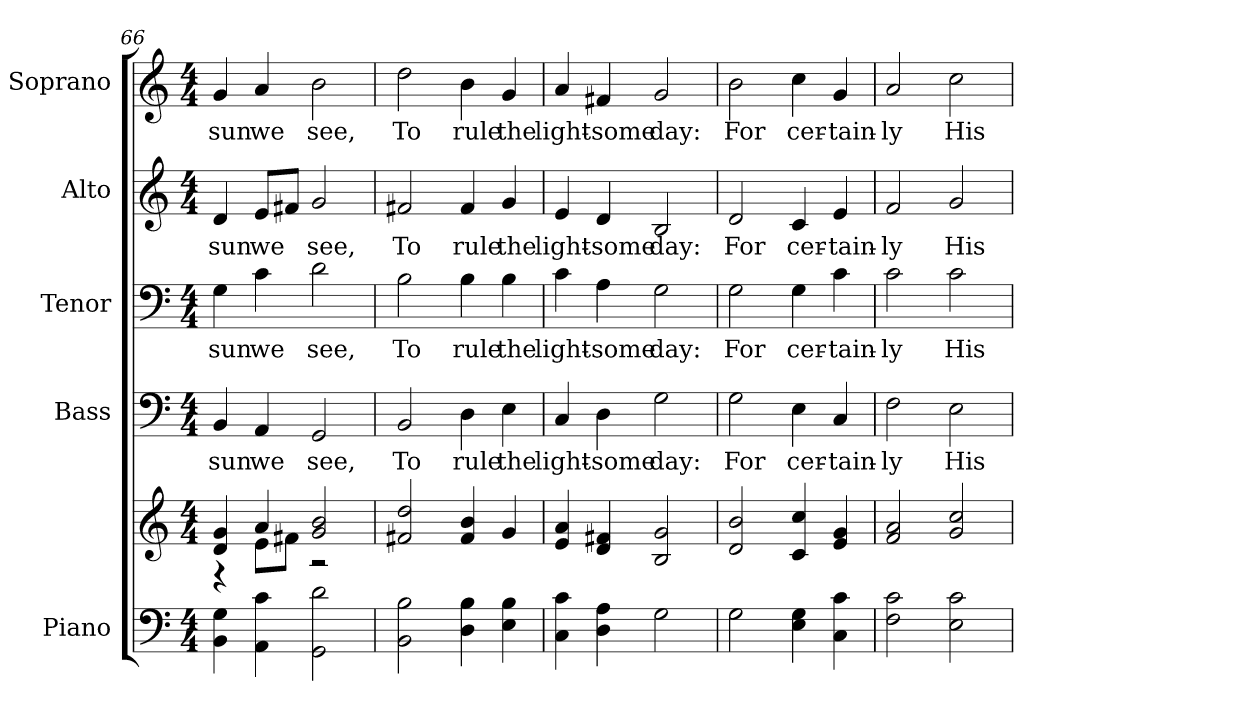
**kern	**kern	**kern	**text	**kern	**text	**kern	**text	**kern	**text
*part5	*part5	*part4	*part4	*part3	*part3	*part2	*part2	*part1	*part1
*staff6	*staff5	*staff4	*staff4	*staff3	*staff3	*staff2	*staff2	*staff1	*staff1
*I"Piano	*	*I"Bass	*	*I"Tenor	*	*I"Alto	*	*I"Soprano	*
*I'Pno.	*	*I'B.	*	*I'T.	*	*I'A.	*	*I'S.	*
*clefF4	*clefG2	*clefF4	*	*clefF4	*	*clefG2	*	*clefG2	*
*k[]	*k[]	*k[]	*	*k[]	*	*k[]	*	*k[]	*
*C:	*C:	*C:	*	*C:	*	*C:	*	*C:	*
*M4/4	*M4/4	*M4/4	*	*M4/4	*	*M4/4	*	*M4/4	*
=66	=66	=66	=66	=66	=66	=66	=66	=66	=66
*	*^	*	*	*	*	*	*	*	*
!	!	!	!	!LO:LY:b:color=#000000	!	!	!	!	!	!
!	!	!	!	!	!	!LO:LY:b:color=#000000	!	!	!	!
!	!	!	!	!	!	!	!	!LO:LY:b:color=#000000	!	!
!	!	!	!	!	!	!	!	!	!	!LO:LY:b:color=#000000
4BBi\ 4Gi	4di/ 4gi	4r	4BBi/	sun	4Gi\	sun	4di/	sun	4gi/	sun
!	!	!	!	!LO:LY:b:color=#000000	!	!	!	!	!	!
!	!	!	!	!	!	!LO:LY:b:color=#000000	!	!	!	!
!	!	!	!	!	!	!	!	!LO:LY:b:color=#000000	!	!
!	!	!	!	!	!	!	!	!	!	!LO:LY:b:color=#000000
4AAi\ 4ci	4ai/	8ei\L	4AAi/	we	4ci\	we	8ei/L	we	4ai/	we
.	.	8f#Xi\J	.	.	.	.	8f#Xi/J	.	.	.
!	!	!	!	!LO:LY:b:color=#000000	!	!	!	!	!	!
!	!	!	!	!	!	!LO:LY:b:color=#000000	!	!	!	!
!	!	!	!	!	!	!	!	!LO:LY:b:color=#000000	!	!
!	!	!	!	!	!	!	!	!	!	!LO:LY:b:color=#000000
2GGi\ 2di	2gi/ 2bi	2r	2GGi/	see,	2di\	see,	2gi/	see,	2bi\	see,
*	*v	*v	*	*	*	*	*	*	*	*
!!LO:PB:g=z
=67	=67	=67	=67	=67	=67	=67	=67	=67	=67
*	*^	*	*	*	*	*	*	*	*
!	!	!	!	!LO:LY:b:color=#000000	!	!	!	!	!	!
*	*v	*v	*	*	*	*	*	*	*	*
*	*^	*	*	*	*	*	*	*	*
!	!	!	!	!	!	!LO:LY:b:color=#000000	!	!	!	!
*	*v	*v	*	*	*	*	*	*	*	*
*	*^	*	*	*	*	*	*	*	*
!	!	!	!	!	!	!	!	!LO:LY:b:color=#000000	!	!
*	*v	*v	*	*	*	*	*	*	*	*
*	*^	*	*	*	*	*	*	*	*
!	!	!	!	!	!	!	!	!	!	!LO:LY:b:color=#000000
*	*v	*v	*	*	*	*	*	*	*	*
2BBi\ 2Bi	2f#Xi/ 2ddi	2BBi/	To	2Bi\	To	2f#Xi/	To	2ddi\	To
!	!	!	!LO:LY:b:color=#000000	!	!	!	!	!	!
!	!	!	!	!	!LO:LY:b:color=#000000	!	!	!	!
!	!	!	!	!	!	!	!LO:LY:b:color=#000000	!	!
!	!	!	!	!	!	!	!	!	!LO:LY:b:color=#000000
4Di\ 4Bi	4f#i/ 4bi	4Di\	rule	4Bi\	rule	4f#i/	rule	4bi\	rule
!	!	!	!LO:LY:b:color=#000000	!	!	!	!	!	!
!	!	!	!	!	!LO:LY:b:color=#000000	!	!	!	!
!	!	!	!	!	!	!	!LO:LY:b:color=#000000	!	!
!	!	!	!	!	!	!	!	!	!LO:LY:b:color=#000000
4Ei\ 4Bi	4gi/	4Ei\	the	4Bi\	the	4gi/	the	4gi/	the
=68	=68	=68	=68	=68	=68	=68	=68	=68	=68
!	!	!	!LO:LY:b:color=#000000	!	!	!	!	!	!
!	!	!	!	!	!LO:LY:b:color=#000000	!	!	!	!
!	!	!	!	!	!	!	!LO:LY:b:color=#000000	!	!
!	!	!	!	!	!	!	!	!	!LO:LY:b:color=#000000
4Ci\ 4ci	4ei/ 4ai	4Ci/	light-	4ci\	light-	4ei/	light-	4ai/	light-
!	!	!	!LO:LY:b:color=#000000	!	!	!	!	!	!
!	!	!	!	!	!LO:LY:b:color=#000000	!	!	!	!
!	!	!	!	!	!	!	!LO:LY:b:color=#000000	!	!
!	!	!	!	!	!	!	!	!	!LO:LY:b:color=#000000
4Di\ 4Ai	4di/ 4f#Xi	4Di\	-some	4Ai\	-some	4di/	-some	4f#Xi/	-some
!	!	!	!LO:LY:b:color=#000000	!	!	!	!	!	!
!	!	!	!	!	!LO:LY:b:color=#000000	!	!	!	!
!	!	!	!	!	!	!	!LO:LY:b:color=#000000	!	!
!	!	!	!	!	!	!	!	!	!LO:LY:b:color=#000000
2Gi\	2Bi/ 2gi	2Gi\	day:	2Gi\	day:	2Bi/	day:	2gi/	day:
!!LO:PB:g=z
=69	=69	=69	=69	=69	=69	=69	=69	=69	=69
!	!	!	!LO:LY:b:color=#000000	!	!	!	!	!	!
!	!	!	!	!	!LO:LY:b:color=#000000	!	!	!	!
!	!	!	!	!	!	!	!LO:LY:b:color=#000000	!	!
!	!	!	!	!	!	!	!	!	!LO:LY:b:color=#000000
2Gi\	2di/ 2bi	2Gi\	For	2Gi\	For	2di/	For	2bi\	For
!	!	!	!LO:LY:b:color=#000000	!	!	!	!	!	!
!	!	!	!	!	!LO:LY:b:color=#000000	!	!	!	!
!	!	!	!	!	!	!	!LO:LY:b:color=#000000	!	!
!	!	!	!	!	!	!	!	!	!LO:LY:b:color=#000000
4Ei\ 4Gi	4ci/ 4cci	4Ei\	cer-	4Gi\	cer-	4ci/	cer-	4cci\	cer-
!	!	!	!LO:LY:b:color=#000000	!	!	!	!	!	!
!	!	!	!	!	!LO:LY:b:color=#000000	!	!	!	!
!	!	!	!	!	!	!	!LO:LY:b:color=#000000	!	!
!	!	!	!	!	!	!	!	!	!LO:LY:b:color=#000000
4Ci\ 4ci	4ei/ 4gi	4Ci/	-tain-	4ci\	-tain-	4ei/	-tain-	4gi/	-tain-
=70	=70	=70	=70	=70	=70	=70	=70	=70	=70
!	!	!	!LO:LY:b:color=#000000	!	!	!	!	!	!
!	!	!	!	!	!LO:LY:b:color=#000000	!	!	!	!
!	!	!	!	!	!	!	!LO:LY:b:color=#000000	!	!
!	!	!	!	!	!	!	!	!	!LO:LY:b:color=#000000
2Fi\ 2ci	2fi/ 2ai	2Fi\	-ly	2ci\	-ly	2fi/	-ly	2ai/	-ly
!	!	!	!LO:LY:b:color=#000000	!	!	!	!	!	!
!	!	!	!	!	!LO:LY:b:color=#000000	!	!	!	!
!	!	!	!	!	!	!	!LO:LY:b:color=#000000	!	!
!	!	!	!	!	!	!	!	!	!LO:LY:b:color=#000000
2Ei\ 2ci	2gi/ 2cci	2Ei\	His	2ci\	His	2gi/	His	2cci\	His
=	=	=	=	=	=	=	=	=	=
*-	*-	*-	*-	*-	*-	*-	*-	*-	*-
